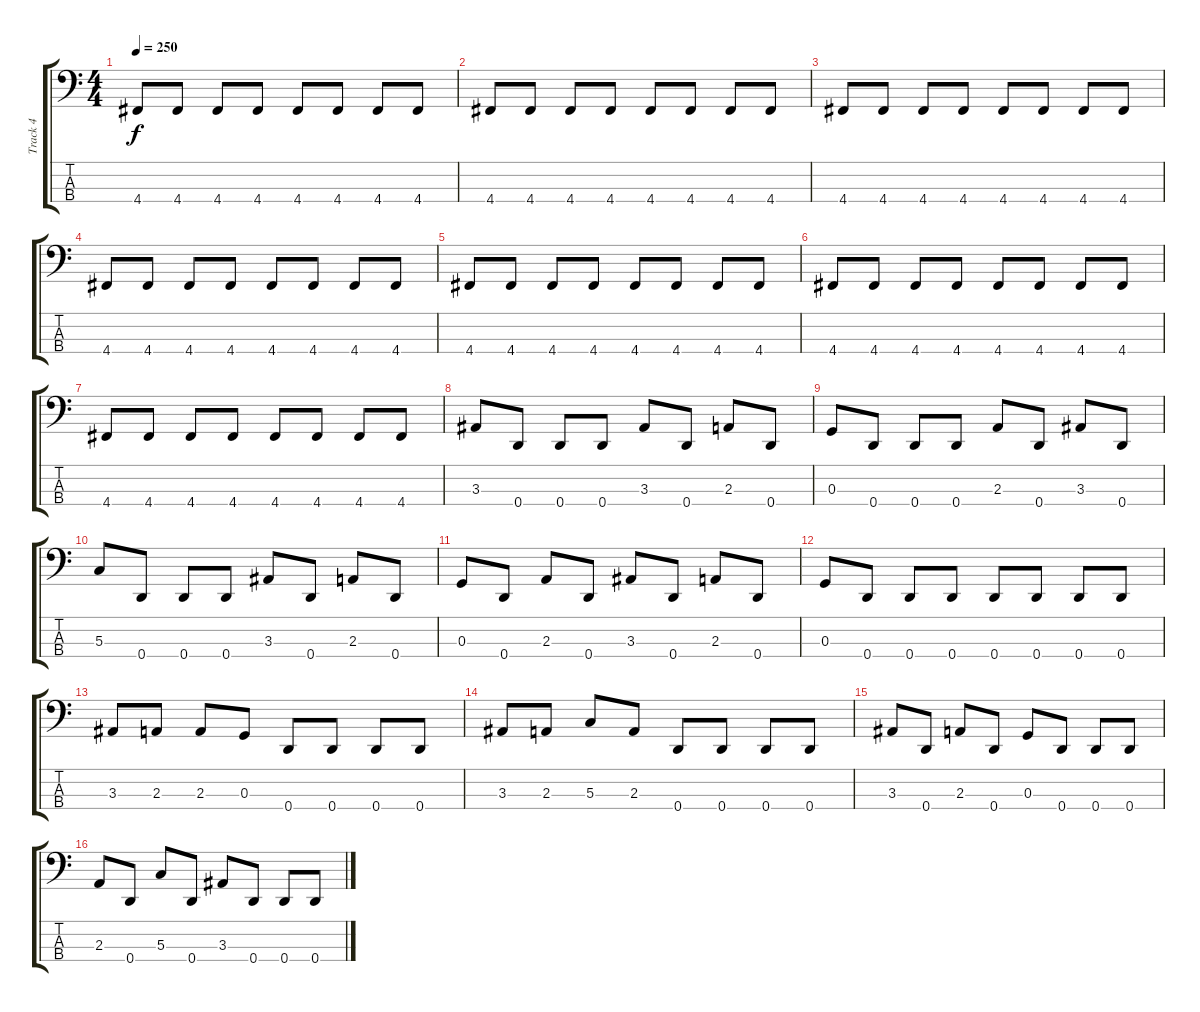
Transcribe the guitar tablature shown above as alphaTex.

\track ("Track 4" "Track 4") {instrument electricbasspick}
\staff {score tabs}
\tuning (F2 C2 G1 D1) {hide}
\ts (4 4)
\tempo 250
\clef f4
\ks c
4.4.8{dy f} 4.4.8 4.4.8 4.4.8 4.4.8 4.4.8 4.4.8 4.4.8 |
4.4.8 4.4.8 4.4.8 4.4.8 4.4.8 4.4.8 4.4.8 4.4.8 |
4.4.8 4.4.8 4.4.8 4.4.8 4.4.8 4.4.8 4.4.8 4.4.8 |
4.4.8 4.4.8 4.4.8 4.4.8 4.4.8 4.4.8 4.4.8 4.4.8 |
4.4.8 4.4.8 4.4.8 4.4.8 4.4.8 4.4.8 4.4.8 4.4.8 |
4.4.8 4.4.8 4.4.8 4.4.8 4.4.8 4.4.8 4.4.8 4.4.8 |
4.4.8 4.4.8 4.4.8 4.4.8 4.4.8 4.4.8 4.4.8 4.4.8 |
3.3.8 0.4.8 0.4.8 0.4.8 3.3.8 0.4.8 2.3.8 0.4.8 |
0.3.8 0.4.8 0.4.8 0.4.8 2.3.8 0.4.8 3.3.8 0.4.8 |
5.3.8 0.4.8 0.4.8 0.4.8 3.3.8 0.4.8 2.3.8 0.4.8 |
0.3.8 0.4.8 2.3.8 0.4.8 3.3.8 0.4.8 2.3.8 0.4.8 |
0.3.8 0.4.8 0.4.8 0.4.8 0.4.8 0.4.8 0.4.8 0.4.8 |
3.3.8 2.3.8 2.3.8 0.3.8 0.4.8 0.4.8 0.4.8 0.4.8 |
3.3.8 2.3.8 5.3.8 2.3.8 0.4.8 0.4.8 0.4.8 0.4.8 |
3.3.8 0.4.8 2.3.8 0.4.8 0.3.8 0.4.8 0.4.8 0.4.8 |
2.3.8 0.4.8 5.3.8 0.4.8 3.3.8 0.4.8 0.4.8 0.4.8
